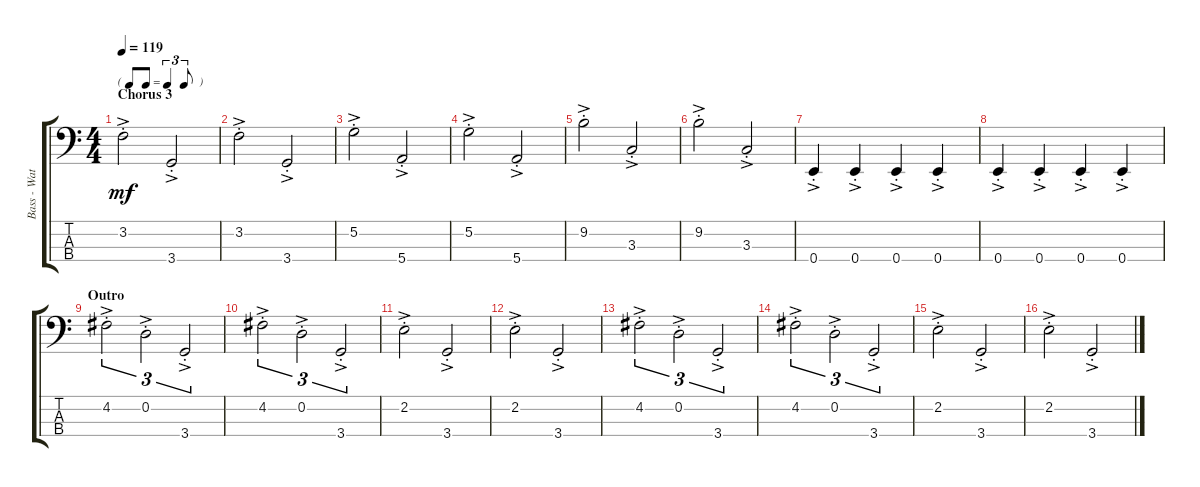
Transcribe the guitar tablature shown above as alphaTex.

\track ("Bass - Waters" "Bass - Wat") {instrument electricbassfinger}
\staff {score tabs}
\tuning (G2 D2 A1 E1) {hide}
\ts (4 4)
\tf triplet8th
\section ("" "Chorus 3")
\tempo 119
\clef f4
\ks c
3.2{ac st}.2{dy mf} 3.4{ac st}.2 |
3.2{ac st}.2 3.4{ac st}.2 |
5.2{ac st}.2 5.4{ac st}.2 |
5.2{ac st}.2 5.4{ac st}.2 |
9.2{ac st}.2 3.3{ac st}.2 |
9.2{ac st}.2 3.3{ac st}.2 |
0.4{ac st}.4 0.4{ac st}.4 0.4{ac st}.4 0.4{ac st}.4 |
0.4{ac st}.4 0.4{ac st}.4 0.4{ac st}.4 0.4{ac st}.4 |
\section ("" "Outro")
4.2{ac st}.2{tu (3 2)} 0.2{ac st}.2{tu (3 2)} 3.4{ac st}.2{tu (3 2)} |
4.2{ac st}.2{tu (3 2)} 0.2{ac st}.2{tu (3 2)} 3.4{ac st}.2{tu (3 2)} |
2.2{ac st}.2 3.4{ac st}.2 |
2.2{ac st}.2 3.4{ac st}.2 |
4.2{ac st}.2{tu (3 2)} 0.2{ac st}.2{tu (3 2)} 3.4{ac st}.2{tu (3 2)} |
4.2{ac st}.2{tu (3 2)} 0.2{ac st}.2{tu (3 2)} 3.4{ac st}.2{tu (3 2)} |
2.2{ac st}.2 3.4{ac st}.2 |
2.2{ac st}.2 3.4{ac st}.2
